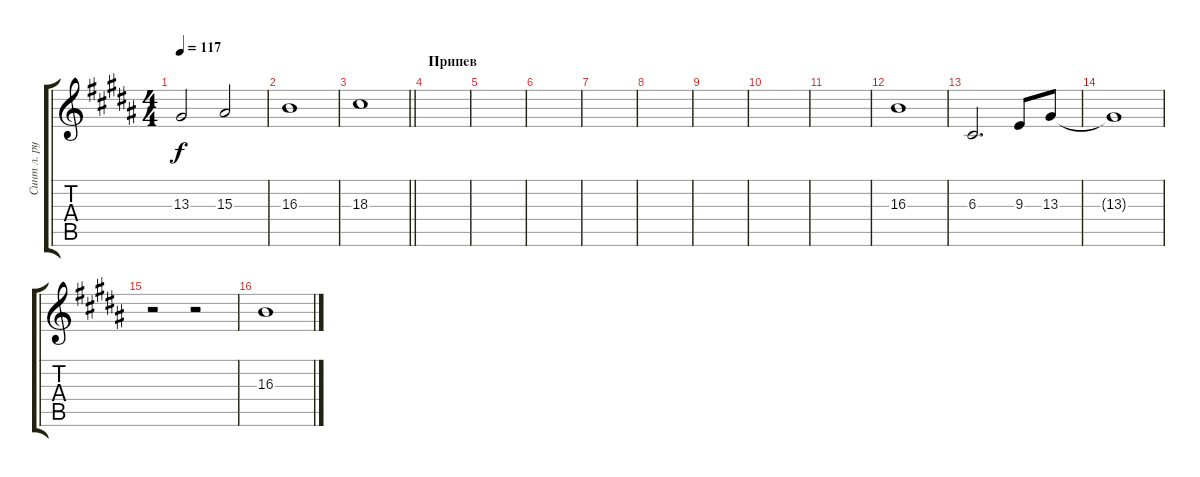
\track ("Синт л. рука" "Синт л. ру") {instrument fx5brightness}
\staff {score tabs}
\tuning (E4 B3 G3 D3 A2 E2) {hide}
\ts (4 4)
\tempo 117
\clef g2
\ks g#minor
13.3.2{dy f} 15.3.2 |
16.3.1 |
\barLineRight lightlight
18.3.1 |
\section ("" "Припев")
|
|
|
|
|
|
|
|
16.3.1{instrument stringensemble1} |
6.3.2{d} 9.3.8 13.3.8 |
13.3{t}.1 |
r.2 r.2 |
16.3.1
